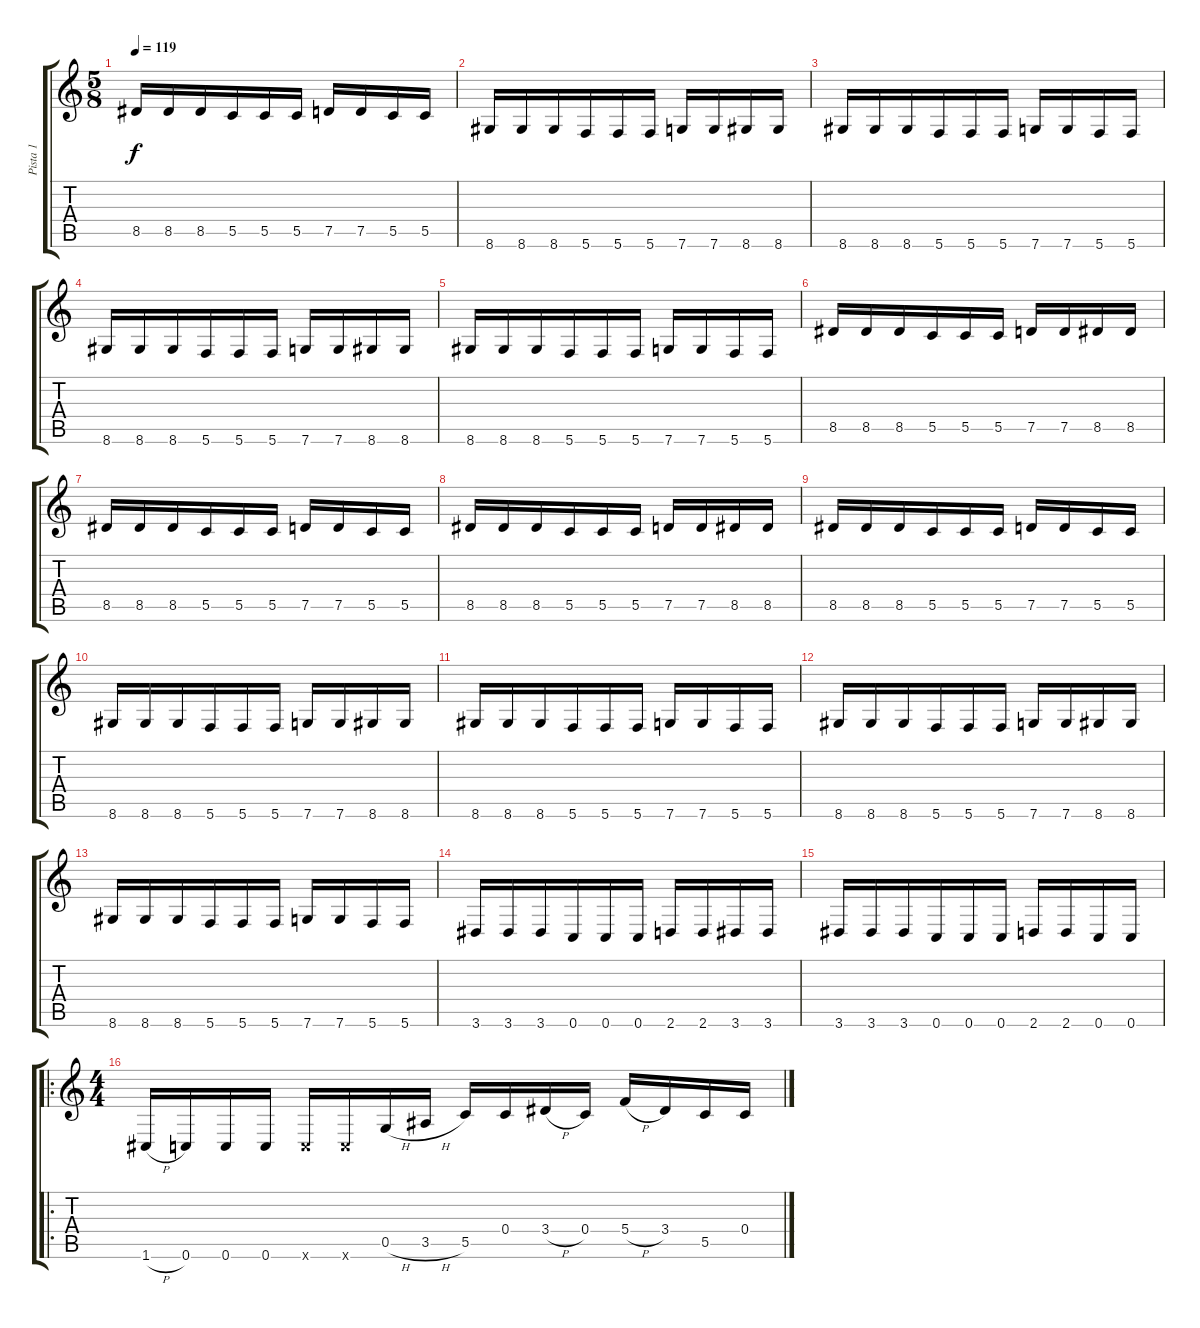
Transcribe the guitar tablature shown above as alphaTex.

\track ("Pista 1" "Pista 1") {instrument acousticguitarsteel}
\staff {score tabs}
\tuning (D4 A3 F3 C3 G2 C2) {hide}
\ts (5 8)
\tempo 119
\clef g2
\ks c
8.5.16{dy f} 8.5.16 8.5.16 5.5.16 5.5.16 5.5.16 7.5.16 7.5.16 5.5.16 5.5.16 |
8.6.16 8.6.16 8.6.16 5.6.16 5.6.16 5.6.16 7.6.16 7.6.16 8.6.16 8.6.16 |
8.6.16 8.6.16 8.6.16 5.6.16 5.6.16 5.6.16 7.6.16 7.6.16 5.6.16 5.6.16 |
8.6.16 8.6.16 8.6.16 5.6.16 5.6.16 5.6.16 7.6.16 7.6.16 8.6.16 8.6.16 |
8.6.16 8.6.16 8.6.16 5.6.16 5.6.16 5.6.16 7.6.16 7.6.16 5.6.16 5.6.16 |
8.5.16 8.5.16 8.5.16 5.5.16 5.5.16 5.5.16 7.5.16 7.5.16 8.5.16 8.5.16 |
8.5.16 8.5.16 8.5.16 5.5.16 5.5.16 5.5.16 7.5.16 7.5.16 5.5.16 5.5.16 |
8.5.16 8.5.16 8.5.16 5.5.16 5.5.16 5.5.16 7.5.16 7.5.16 8.5.16 8.5.16 |
8.5.16 8.5.16 8.5.16 5.5.16 5.5.16 5.5.16 7.5.16 7.5.16 5.5.16 5.5.16 |
8.6.16 8.6.16 8.6.16 5.6.16 5.6.16 5.6.16 7.6.16 7.6.16 8.6.16 8.6.16 |
8.6.16 8.6.16 8.6.16 5.6.16 5.6.16 5.6.16 7.6.16 7.6.16 5.6.16 5.6.16 |
8.6.16 8.6.16 8.6.16 5.6.16 5.6.16 5.6.16 7.6.16 7.6.16 8.6.16 8.6.16 |
8.6.16 8.6.16 8.6.16 5.6.16 5.6.16 5.6.16 7.6.16 7.6.16 5.6.16 5.6.16 |
3.6.16 3.6.16 3.6.16 0.6.16 0.6.16 0.6.16 2.6.16 2.6.16 3.6.16 3.6.16 |
3.6.16 3.6.16 3.6.16 0.6.16 0.6.16 0.6.16 2.6.16 2.6.16 0.6.16 0.6.16 |
\ro
\ts (4 4)
1.6{h}.16 0.6.16 0.6.16 0.6.16 0.6{x}.16 0.6{x}.16 0.5{h}.16 3.5{h}.16 5.5.16 0.4.16 3.4{h}.16 0.4.16 5.4{h}.16 3.4.16 5.5.16 0.4.16
